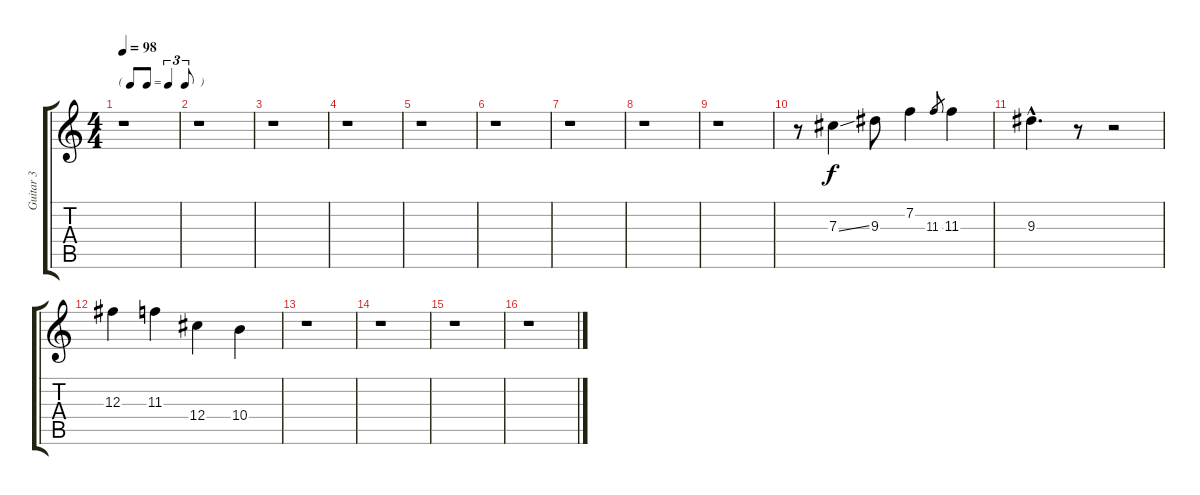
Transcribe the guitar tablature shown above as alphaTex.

\track ("Guitar 3" "Guitar 3") {instrument electricguitarclean}
\staff {score tabs}
\tuning (Eb4 Bb3 Gb3 Db3 Ab2 Eb2) {hide}
\ts (4 4)
\tf triplet8th
\tempo 98
\clef g2
\ks c
r.1{dy f} |
r.1 |
r.1 |
r.1 |
r.1 |
r.1 |
r.1 |
r.1 |
r.1 |
r.8 7.3{ss}.4 9.3.8 7.2.4 11.3.8{gr} 11.3.4 |
9.3{hac}.4{d} r.8 r.2 |
12.3.4 11.3.4 12.4.4 10.4.4 |
r.1 |
r.1 |
r.1 |
r.1
